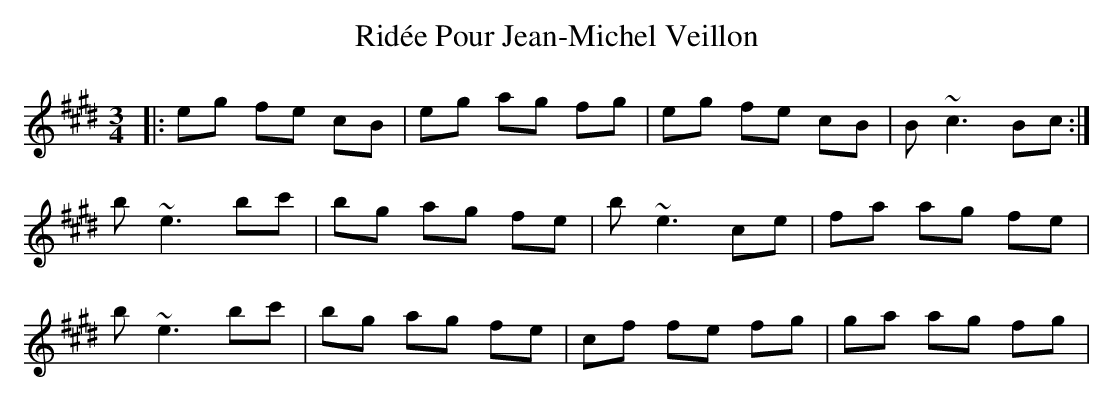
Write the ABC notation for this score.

X:1
T: Ridée Pour Jean-Michel Veillon
M: 3/4
L: 1/8
K: Emaj
|:eg fe cB|eg ag fg|eg fe cB|B~c3Bc:|
b~e3bc'|bg ag fe|b~e3ce|fa ag fe|
b~e3bc'|bg ag fe|cf fe fg|ga ag fg|
